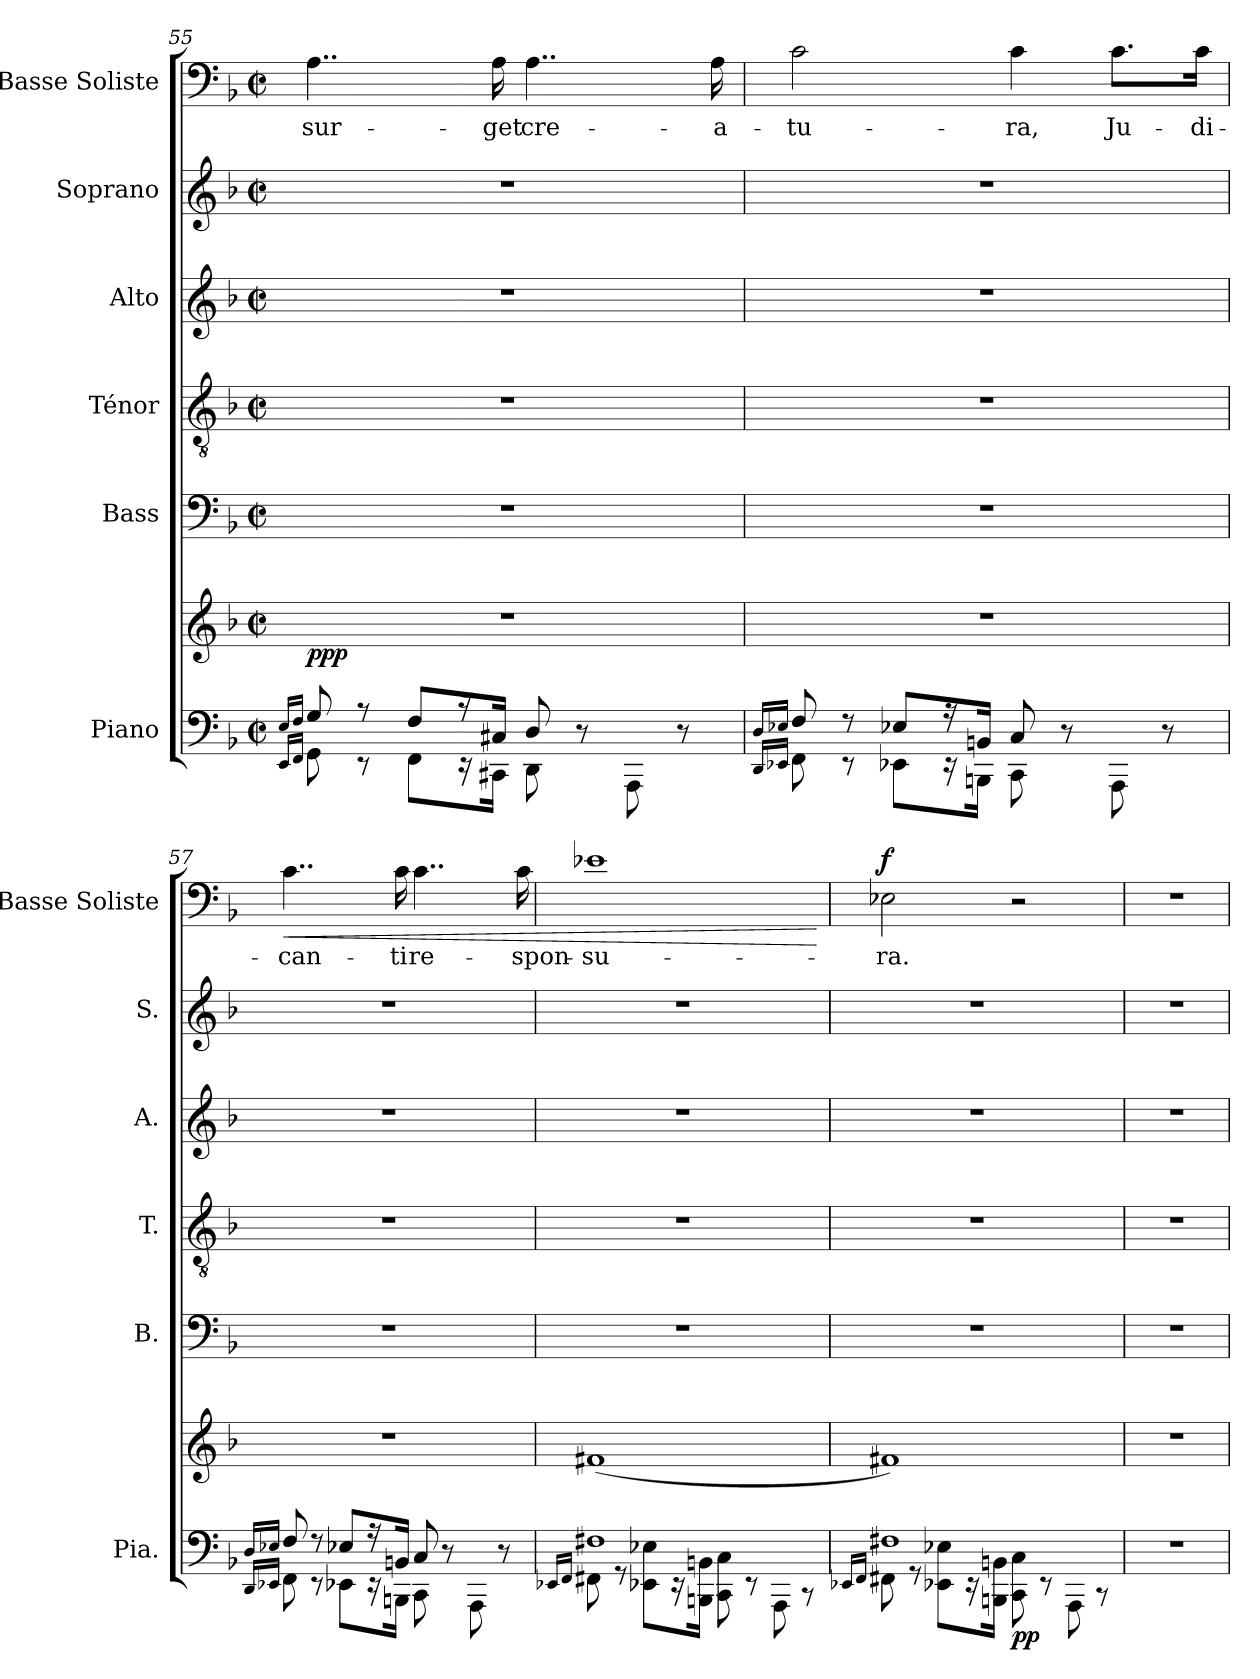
**kern	**kern	**dynam	**kern	**kern	**kern	**kern	**kern	**text	**dynam
*part6	*part6	*part6	*part5	*part4	*part3	*part2	*part1	*part1	*part1
*staff7	*staff6	*staff6/7	*staff5	*staff4	*staff3	*staff2	*staff1	*staff1	*staff1
*I"Piano	*	*	*I"Bass	*I"Ténor	*I"Alto	*I"Soprano	*I"Basse Soliste	*	*
*I'Pia.	*	*	*I'B.	*I'T.	*I'A.	*I'S.	*I'Basse Soliste	*	*
*clefF4	*clefG2	*	*clefF4	*clefGv2	*clefG2	*clefG2	*clefF4	*	*
*k[b-]	*k[b-]	*	*k[b-]	*k[b-]	*k[b-]	*k[b-]	*k[b-]	*	*
*M2/2	*M2/2	*	*M2/2	*M2/2	*M2/2	*M2/2	*M2/2	*	*
*met(c|)	*met(c|)	*	*met(c|)	*met(c|)	*met(c|)	*met(c|)	*met(c|)	*	*
=55	=55	=55	=55	=55	=55	=55	=55	=55	=55
*^	*	*	*	*	*	*	*	*	*
16qE/LL	16qEE/LL	.	.	.	.	.	.	.	.	.
16qF/JJ	16qFF/JJ	.	.	.	.	.	.	.	.	.
!	!	!	!LO:DY:b	!	!	!	!	!	!LO:LY:b	!
8G/	8GG\	1r	ppp	1r	1r	1r	1r	4..A\	-sur-	.
8r	8r	.	.	.	.	.	.	.	.	.
8F/L	8FF\L	.	.	.	.	.	.	.	.	.
16r	16r	.	.	.	.	.	.	.	.	.
!	!	!	!	!	!	!	!	!	!LO:LY:b	!
16C#X/Jk	16CC#X\Jk	.	.	.	.	.	.	16A\	-get	.
!	!	!	!	!	!	!	!	!	!LO:LY:b	!
8D/	8DD\	.	.	.	.	.	.	4..A\	cre-	.
8ryy	8r	.	.	.	.	.	.	.	.	.
8ryy	8AAA\	.	.	.	.	.	.	.	.	.
8ryy	8r	.	.	.	.	.	.	.	.	.
!	!	!	!	!	!	!	!	!	!LO:LY:b	!
.	.	.	.	.	.	.	.	16A\	-a-	.
=56	=56	=56	=56	=56	=56	=56	=56	=56	=56	=56
16qD/LL	16qDD/LL	.	.	.	.	.	.	.	.	.
16qE-X/JJ	16qEE-X/JJ	.	.	.	.	.	.	.	.	.
!	!	!	!	!	!	!	!	!	!LO:LY:b	!
8F/	8FF\	1r	.	1r	1r	1r	1r	2c\	-tu-	.
8r	8r	.	.	.	.	.	.	.	.	.
8E-X/L	8EE-X\L	.	.	.	.	.	.	.	.	.
16r	16r	.	.	.	.	.	.	.	.	.
16BBn/Jk	16BBBn\Jk	.	.	.	.	.	.	.	.	.
!	!	!	!	!	!	!	!	!	!LO:LY:b	!
8C/	8CC\	.	.	.	.	.	.	4c\	-ra,	.
8ryy	8r	.	.	.	.	.	.	.	.	.
!	!	!	!	!	!	!	!	!	!LO:LY:b	!
8ryy	8AAA\	.	.	.	.	.	.	8.c\L	Ju-	.
8ryy	8r	.	.	.	.	.	.	.	.	.
!	!	!	!	!	!	!	!	!	!LO:LY:b	!
.	.	.	.	.	.	.	.	16c\Jk	-di-	.
!!LO:PB:g=z
=57	=57	=57	=57	=57	=57	=57	=57	=57	=57	=57
16qD/LL	16qDD/LL	.	.	.	.	.	.	.	.	.
16qE-X/JJ	16qEE-X/JJ	.	.	.	.	.	.	.	.	.
!	!	!	!	!	!	!	!	!	!LO:LY:b	!LO:HP:b
8F/	8FF\	1r	.	1r	1r	1r	1r	4..c\	-can-	<
8r	8r	.	.	.	.	.	.	.	.	.
8E-X/L	8EE-X\L	.	.	.	.	.	.	.	.	.
16r	16r	.	.	.	.	.	.	.	.	.
!	!	!	!	!	!	!	!	!	!LO:LY:b	!
16BBn/Jk	16BBBn\Jk	.	.	.	.	.	.	16c\	-ti	.
!	!	!	!	!	!	!	!	!	!LO:LY:b	!
8C/	8CC\	.	.	.	.	.	.	4..c\	re-	.
8ryy	8r	.	.	.	.	.	.	.	.	.
8ryy	8AAA\	.	.	.	.	.	.	.	.	.
8ryy	8r	.	.	.	.	.	.	.	.	.
!	!	!	!	!	!	!	!	!	!LO:LY:b	!
.	.	.	.	.	.	.	.	16c\	-spon-	.
=58	=58	=58	=58	=58	=58	=58	=58	=58	=58	=58
.	16qEE-X/LL	.	.	.	.	.	.	.	.	.
.	16qFF/JJ	.	.	.	.	.	.	.	.	.
!	!	!	!	!	!	!	!	!	!LO:LY:b	!
1F#X	8FF#X\	(<1f#X	.	1r	1r	1r	1r	1e-X	-su-	.
.	8r	.	.	.	.	.	.	.	.	.
.	8EE-X\ 8E-X\L	.	.	.	.	.	.	.	.	.
.	16r	.	.	.	.	.	.	.	.	.
.	16BBBn\ 16BBn\Jk	.	.	.	.	.	.	.	.	.
.	8CC\ 8C\	.	.	.	.	.	.	.	.	.
.	8r	.	.	.	.	.	.	.	.	.
.	8AAA\	.	.	.	.	.	.	.	.	.
.	8r	.	.	.	.	.	.	.	.	.
*v	*v	*	*	*	*	*	*	*	*	*
.	.	.	.	.	.	.	.	.	[
=59	=59	=59	=59	=59	=59	=59	=59	=59	=59
*^	*	*	*	*	*	*	*	*	*
.	16qEE-X/LL	.	.	.	.	.	.	.	.	.
.	16qFF/JJ	.	.	.	.	.	.	.	.	.
!	!	!	!	!	!	!	!	!	!LO:LY:b	!LO:DY:b
1F#X	8FF#X\	1f#X)	.	1r	1r	1r	1r	2E-X\	-ra.	f
.	8r	.	.	.	.	.	.	.	.	.
.	8EE-X\ 8E-X\L	.	.	.	.	.	.	.	.	.
.	16r	.	.	.	.	.	.	.	.	.
.	16BBBn\ 16BBn\Jk	.	.	.	.	.	.	.	.	.
!	!	!	!LO:DY:b=2	!	!	!	!	!	!	!
.	8CC\ 8C\	.	pp	.	.	.	.	2r	.	.
.	8r	.	.	.	.	.	.	.	.	.
.	8AAA\	.	.	.	.	.	.	.	.	.
.	8r	.	.	.	.	.	.	.	.	.
*v	*v	*	*	*	*	*	*	*	*	*
=60	=60	=60	=60	=60	=60	=60	=60	=60	=60
1r	1r	.	1r	1r	1r	1r	1r	.	.
=	=	=	=	=	=	=	=	=	=
*-	*-	*-	*-	*-	*-	*-	*-	*-	*-
